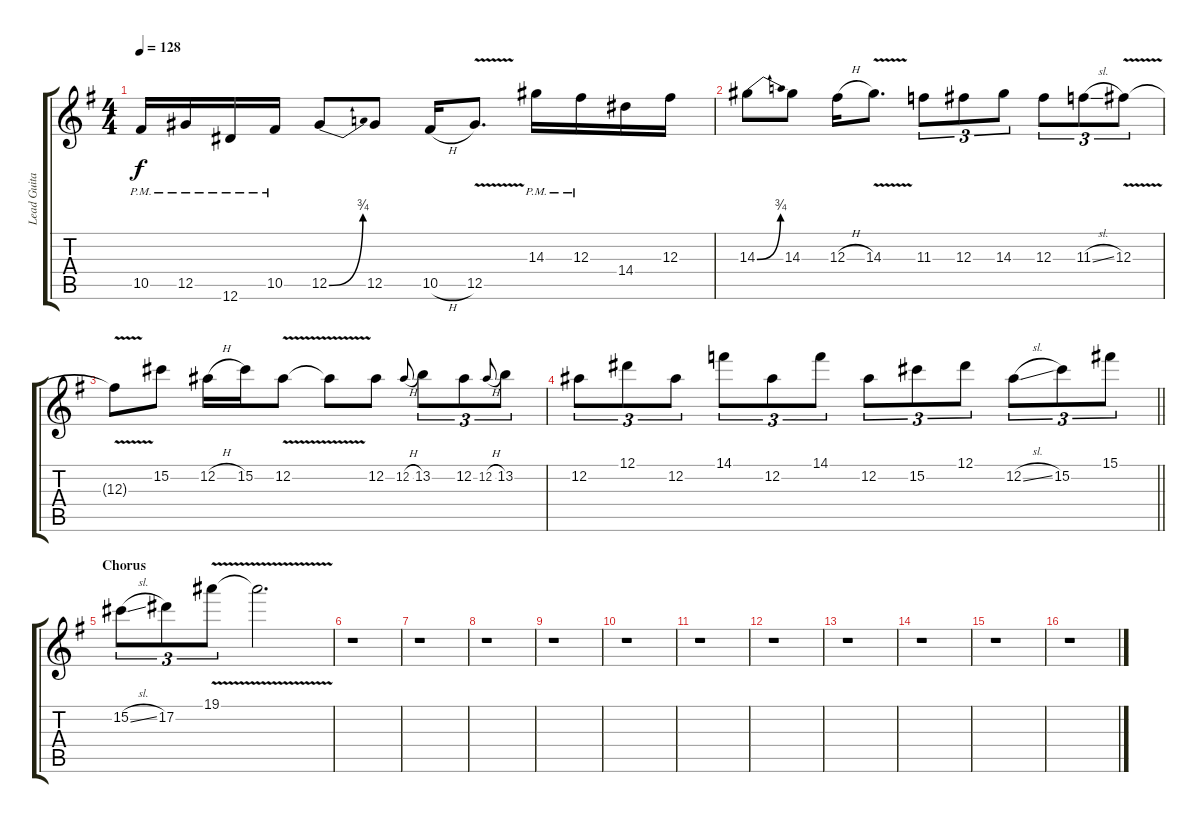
\track ("Lead Guitar" "Lead Guita") {instrument distortionguitar}
\staff {score tabs}
\tuning (Eb4 Bb3 Gb3 Db3 Ab2 Eb2) {hide}
\ts (4 4)
\tempo 128
\clef g2
\ks eminor
10.5{pm}.16{dy f} 12.5{pm}.16 12.6{pm}.16 10.5{pm}.16 12.5{be (bend 0 0 60 3)}.8 12.5.8 10.5{h}.16 12.5{v}.8{d} 14.3{pm}.16 12.3{pm}.16 14.4.16 12.3.16 |
14.3{be (bend 0 0 60 3)}.8 14.3.8 12.3{h}.16 14.3{v}.8{d} 11.3.8{tu (3 2)} 12.3.8{tu (3 2)} 14.3.8{tu (3 2)} 12.3.8{tu (3 2)} 11.3{sl}.8{tu (3 2)} 12.3{v}.8{tu (3 2)} |
12.3{t}.8 15.2.8 12.2{h}.16 15.2.16 12.2{v}.8 12.2{t}.8 12.2.8 12.2{h}.8{gr onbeat} 13.2.8{tu (3 2)} 12.2.8{tu (3 2)} 12.2{h}.8{gr onbeat} 13.2.8{tu (3 2)} |
\barLineRight lightlight
12.2.8{tu (3 2)} 12.1.8{tu (3 2)} 12.2.8{tu (3 2)} 14.1.8{tu (3 2)} 12.2.8{tu (3 2)} 14.1.8{tu (3 2)} 12.2.8{tu (3 2)} 15.2.8{tu (3 2)} 12.1.8{tu (3 2)} 12.2{sl}.8{tu (3 2)} 15.2.8{tu (3 2)} 15.1.8{tu (3 2)} |
\section ("" "Chorus")
15.2{sl}.8{tu (3 2)} 17.2.8{tu (3 2)} 19.1{v}.8{tu (3 2)} 19.1{t}.2{d} |
r.1 |
r.1 |
r.1 |
r.1 |
r.1 |
r.1 |
r.1 |
r.1 |
r.1 |
r.1 |
r.1
